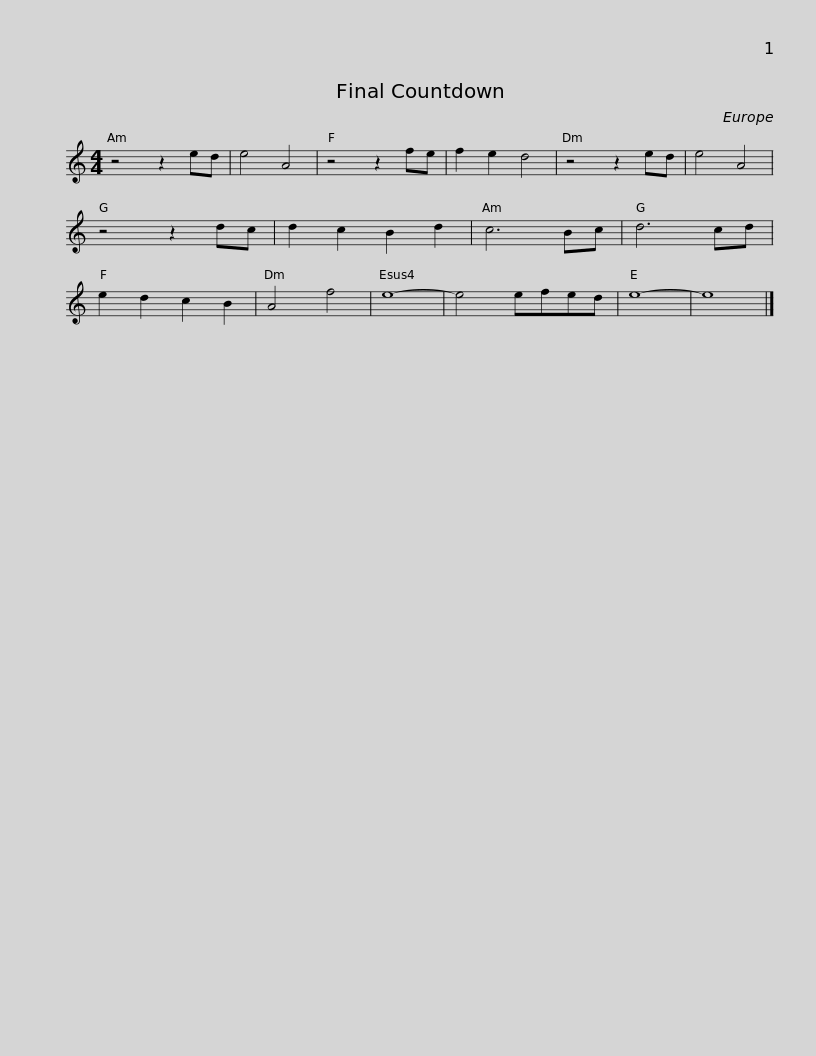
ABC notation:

X:1
L:1/8
M:4/4
I:linebreak $
K:C
V:1 treble
V:1
 z4 z2 ed | e4 A4 | z4 z2 fe | f2 e2 d4 |$ z4 z2 ed | %5
 e4 A4 | z4 z2 dc | d2 c2 B2 d2 |$ c6 Bc | d6 cd | %10
 e2 d2 c2 B2 | A4 f4 |$ e8- | e4 efed | e8- | %15
 e8 |] %16
